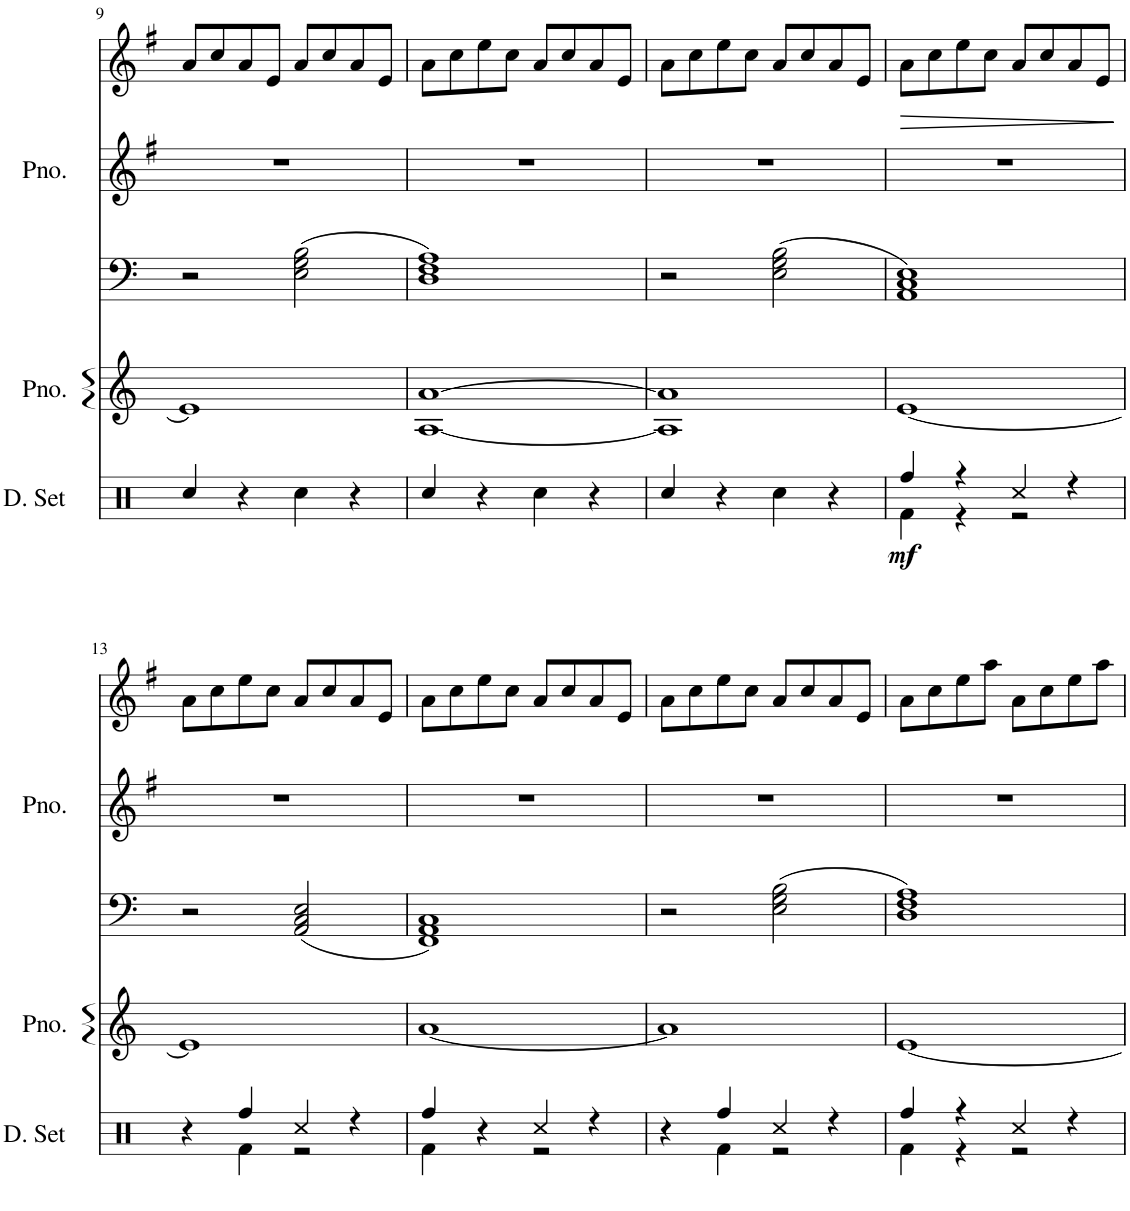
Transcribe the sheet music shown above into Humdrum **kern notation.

**kern	**dynam	**kern	**kern	**kern	**kern	**dynam
*part3	*part3	*part2	*part1	*part1	*part1	*part1
*staff5	*staff5	*staff4	*staff3	*staff2	*staff1	*staff1/2/3
*I"Drumset	*	*I"Piano	*I"Piano	*	*	*
*I'D. Set	*	*I'Pno.	*I'Pno.	*	*	*
!!LO:PB:g=z
*clefX	*	*clefG2	*clefF4	*clefG2	*clefG2	*
*k[]	*	*k[]	*	*k[f#]	*k[f#]	*
*M4/4	*	*M4/4	*M4/4	*M4/4	*M4/4	*
=9	=9	=9	=9	=9	=9	=9
4Rcc/	.	1e]	2r	1r	8a/L	.
.	.	.	.	.	8cc/	.
4r	.	.	.	.	8a/	.
.	.	.	.	.	8e/J	.
4Rcc\	.	.	2E\ 2G\ 2B\	.	8a/L	.
.	.	.	.	.	8cc/	.
4r	.	.	.	.	8a/	.
.	.	.	.	.	8e/J	.
=10	=10	=10	=10	=10	=10	=10
4Rcc/	.	[1A [1a	1D 1F 1A	1r	8a\L	.
.	.	.	.	.	8cc\	.
4r	.	.	.	.	8ee\	.
.	.	.	.	.	8cc\J	.
4Rcc\	.	.	.	.	8a/L	.
.	.	.	.	.	8cc/	.
4r	.	.	.	.	8a/	.
.	.	.	.	.	8e/J	.
=11	=11	=11	=11	=11	=11	=11
4Rcc/	.	1A] 1a]	2r	1r	8a\L	.
.	.	.	.	.	8cc\	.
4r	.	.	.	.	8ee\	.
.	.	.	.	.	8cc\J	.
4Rcc\	.	.	2E\ 2G\ 2B\	.	8a/L	.
.	.	.	.	.	8cc/	.
4r	.	.	.	.	8a/	.
.	.	.	.	.	8e/J	.
=12	=12	=12	=12	=12	=12	=12
*^	*	*	*	*	*	*
!	!	!LO:DY:b	!	!	!	!	!LO:HP:b
4Rff/	4Rf\	mf	[1e	1AA 1C 1E	1r	8a\L	>
.	.	.	.	.	.	8cc\	.
4r	4r	.	.	.	.	8ee\	.
.	.	.	.	.	.	8cc\J	.
4Rcc/	2r	.	.	.	.	8a/L	.
.	.	.	.	.	.	8cc/	.
4r	.	.	.	.	.	8a/	.
.	.	.	.	.	.	8e/J	.
*v	*v	*	*	*	*	*	*
.	.	.	.	.	.	]
!!LO:LB:g=z
=13	=13	=13	=13	=13	=13	=13
*^	*	*	*	*	*	*
4r	4ryy	.	1e]	2r	1r	8a\L	.
.	.	.	.	.	.	8cc\	.
4Rff/	4Rf\	.	.	.	.	8ee\	.
.	.	.	.	.	.	8cc\J	.
4Rcc/	2r	.	.	2AA/ 2C/ 2E/	.	8a/L	.
.	.	.	.	.	.	8cc/	.
4r	.	.	.	.	.	8a/	.
.	.	.	.	.	.	8e/J	.
=14	=14	=14	=14	=14	=14	=14	=14
4Rff/	4Rf\	.	[1a	1FF 1AA 1C	1r	8a\L	.
.	.	.	.	.	.	8cc\	.
4r	4ryy	.	.	.	.	8ee\	.
.	.	.	.	.	.	8cc\J	.
4Rcc/	2r	.	.	.	.	8a/L	.
.	.	.	.	.	.	8cc/	.
4r	.	.	.	.	.	8a/	.
.	.	.	.	.	.	8e/J	.
=15	=15	=15	=15	=15	=15	=15	=15
4r	4ryy	.	1a]	2r	1r	8a\L	.
.	.	.	.	.	.	8cc\	.
4Rff/	4Rf\	.	.	.	.	8ee\	.
.	.	.	.	.	.	8cc\J	.
4Rcc/	2r	.	.	2E\ 2G\ 2B\	.	8a/L	.
.	.	.	.	.	.	8cc/	.
4r	.	.	.	.	.	8a/	.
.	.	.	.	.	.	8e/J	.
=16	=16	=16	=16	=16	=16	=16	=16
4Rff/	4Rf\	.	[1e	1D 1F 1A	1r	8a\L	.
.	.	.	.	.	.	8cc\	.
4r	4r	.	.	.	.	8ee\	.
.	.	.	.	.	.	8aa\J	.
4Rcc/	2r	.	.	.	.	8a\L	.
.	.	.	.	.	.	8cc\	.
4r	.	.	.	.	.	8ee\	.
.	.	.	.	.	.	8aa\J	.
*v	*v	*	*	*	*	*	*
=	=	=	=	=	=	=
*-	*-	*-	*-	*-	*-	*-
